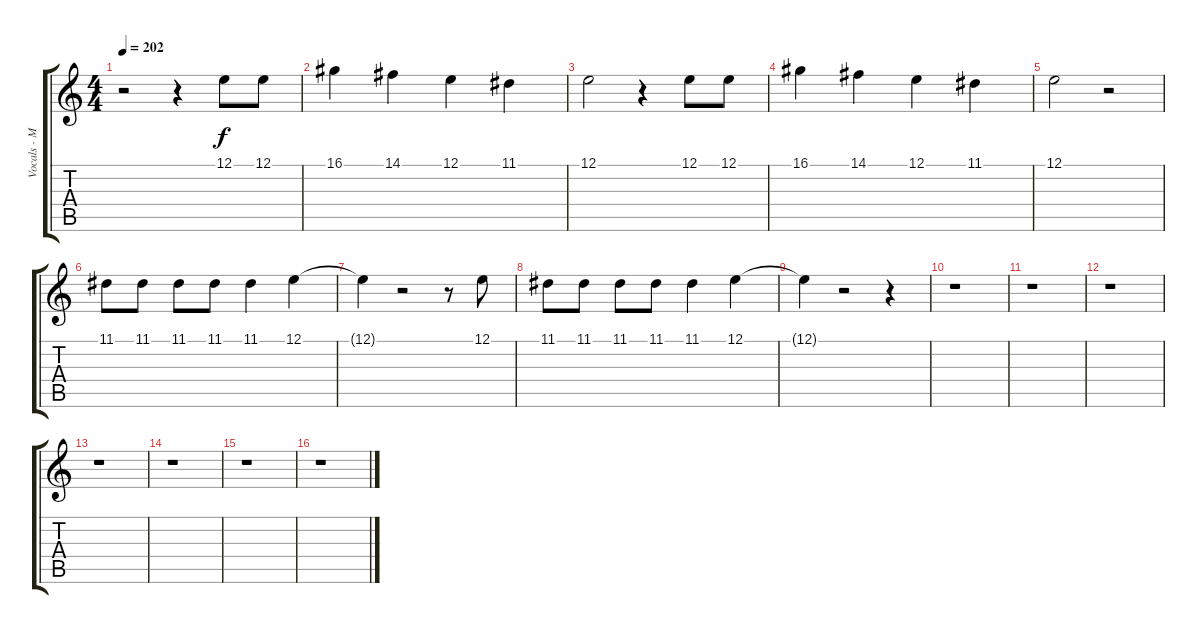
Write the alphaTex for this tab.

\track ("Vocals - Mark" "Vocals - M") {instrument altosax}
\staff {score tabs}
\tuning (E4 B3 G3 D3 A2 E2) {hide}
\ts (4 4)
\tempo 202
\clef g2
\ks c
r.2{dy f} r.4 12.1.8 12.1.8 |
16.1.4 14.1.4 12.1.4 11.1.4 |
12.1.2 r.4 12.1.8 12.1.8 |
16.1.4 14.1.4 12.1.4 11.1.4 |
12.1.2 r.2 |
11.1.8 11.1.8 11.1.8 11.1.8 11.1.4 12.1.4 |
12.1{t}.4 r.2 r.8 12.1.8 |
11.1.8 11.1.8 11.1.8 11.1.8 11.1.4 12.1.4 |
12.1{t}.4 r.2 r.4 |
r.1 |
r.1 |
r.1 |
r.1 |
r.1 |
r.1 |
r.1
